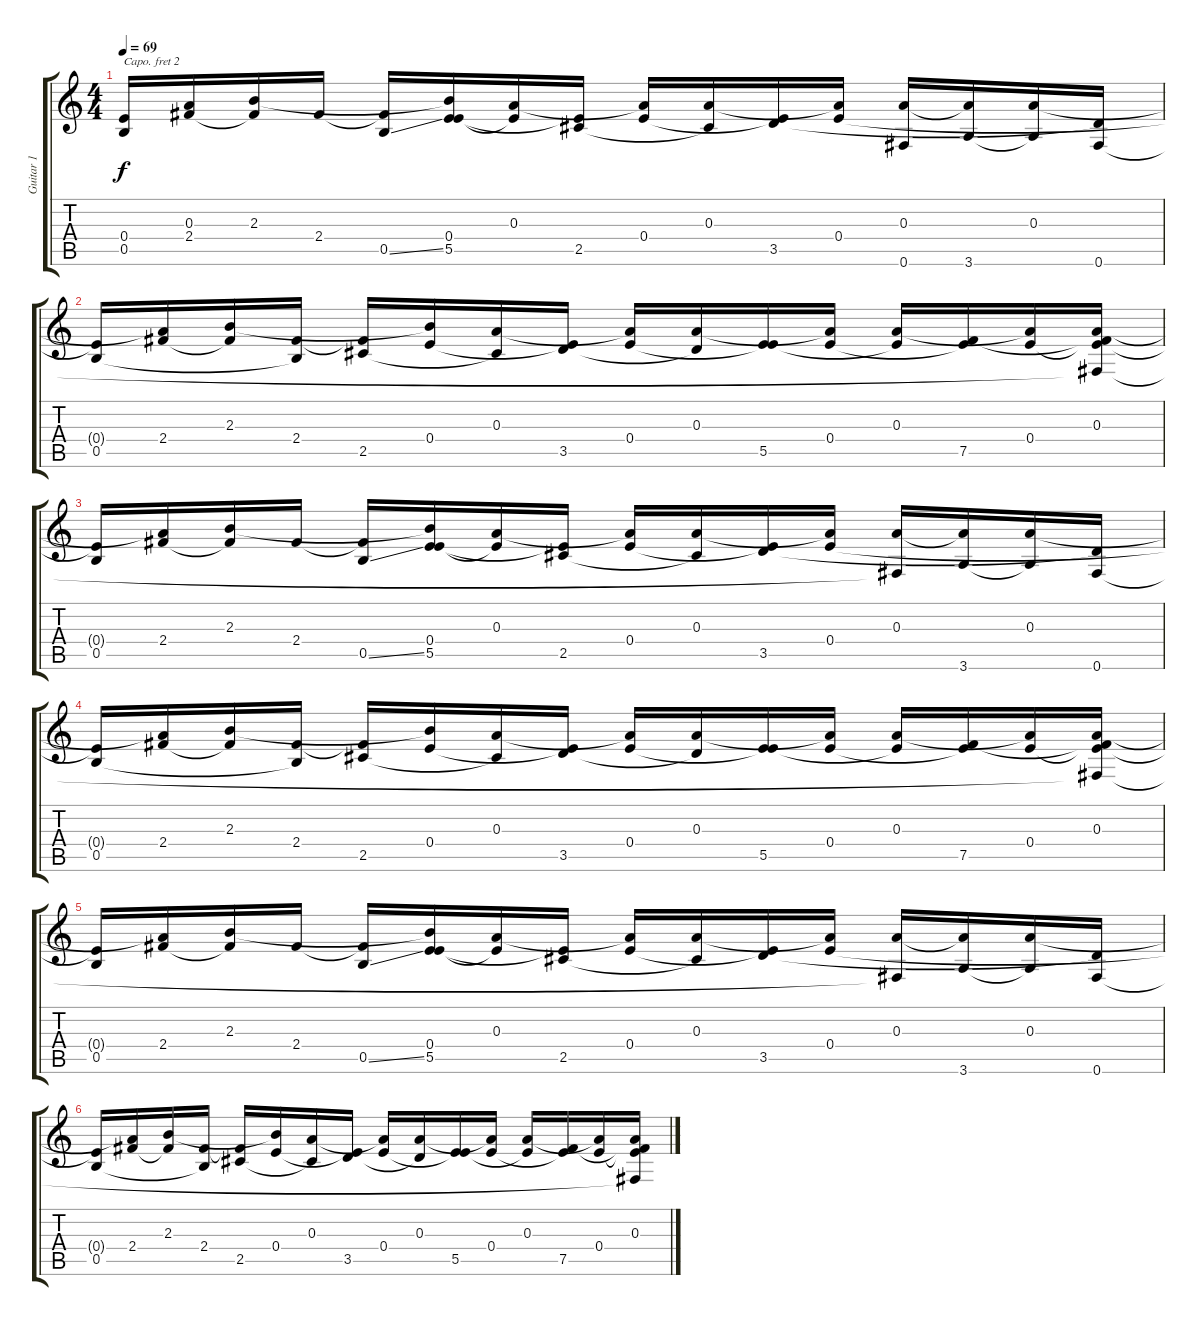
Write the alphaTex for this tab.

\track ("Guitar 1" "Guitar 1") {instrument electricguitarjazz}
\staff {score tabs}
\capo 2
\tuning (E4 B3 G3 D3 A2 E2) {hide}
\ts (4 4)
\tempo 69
\clef g2
\ks c
(0.4{t} 0.5).16{dy f volume 11} (0.3{t} 2.4).16 (2.3 2.4{t}).16 2.4.16 (2.4{t} 0.5{ss}).16 (2.3{t} 0.4 5.5).16 (0.3 5.5{t}).16 (0.4{t} 2.5).16{volume 10} (0.3{t} 0.4).16 (0.3 2.5{t}).16 (0.4{t} 3.5).16 (0.3{t} 0.4).16 (0.3 0.6{t}).16 (0.3{t} 3.6).16 (0.3 3.6{t}).16 (3.5{t} 0.6).16 |
(0.4{t} 0.5).16{volume 9} (0.3{t} 2.4).16 (2.3 2.4{t}).16 (2.4 0.5{t}).16 (2.4{t} 2.5).16 (2.3{t} 0.4).16 (0.3 2.5{t}).16 (0.4{t} 3.5).16{volume 8} (0.3{t} 0.4).16 (0.3 3.5{t}).16 (0.4{t} 5.5).16 (0.3{t} 0.4).16 (0.3 5.5{t}).16 (0.4{t} 7.5).16 (0.3{t} 0.4).16 (0.3 0.4{t} 7.5{t} 0.6{t}).16 |
(0.4{t} 0.5).16{volume 7} (0.3{t} 2.4).16 (2.3 2.4{t}).16 2.4.16 (2.4{t} 0.5{ss}).16 (2.3{t} 0.4 5.5).16 (0.3 5.5{t}).16 (0.4{t} 2.5).16{volume 6} (0.3{t} 0.4).16 (0.3 2.5{t}).16 (0.4{t} 3.5).16 (0.3{t} 0.4).16 (0.3 0.6{t}).16 (0.3{t} 3.6).16 (0.3 3.6{t}).16 (3.5{t} 0.6).16 |
(0.4{t} 0.5).16{volume 5} (0.3{t} 2.4).16 (2.3 2.4{t}).16 (2.4 0.5{t}).16 (2.4{t} 2.5).16 (2.3{t} 0.4).16 (0.3 2.5{t}).16 (0.4{t} 3.5).16{volume 4} (0.3{t} 0.4).16 (0.3 3.5{t}).16 (0.4{t} 5.5).16 (0.3{t} 0.4).16 (0.3 5.5{t}).16 (0.4{t} 7.5).16 (0.3{t} 0.4).16 (0.3 0.4{t} 7.5{t} 0.6{t}).16 |
(0.4{t} 0.5).16{volume 3} (0.3{t} 2.4).16 (2.3 2.4{t}).16 2.4.16 (2.4{t} 0.5{ss}).16 (2.3{t} 0.4 5.5).16 (0.3 5.5{t}).16 (0.4{t} 2.5).16{volume 2} (0.3{t} 0.4).16 (0.3 2.5{t}).16 (0.4{t} 3.5).16 (0.3{t} 0.4).16 (0.3 0.6{t}).16 (0.3{t} 3.6).16 (0.3 3.6{t}).16 (3.5{t} 0.6).16 |
(0.4{t} 0.5).16{volume 1} (0.3{t} 2.4).16 (2.3 2.4{t}).16 (2.4 0.5{t}).16 (2.4{t} 2.5).16 (2.3{t} 0.4).16 (0.3 2.5{t}).16 (0.4{t} 3.5).16{volume 0} (0.3{t} 0.4).16 (0.3 3.5{t}).16 (0.4{t} 5.5).16 (0.3{t} 0.4).16 (0.3 5.5{t}).16 (0.4{t} 7.5).16 (0.3{t} 0.4).16 (0.3 0.4{t} 7.5{t} 0.6{t}).16
